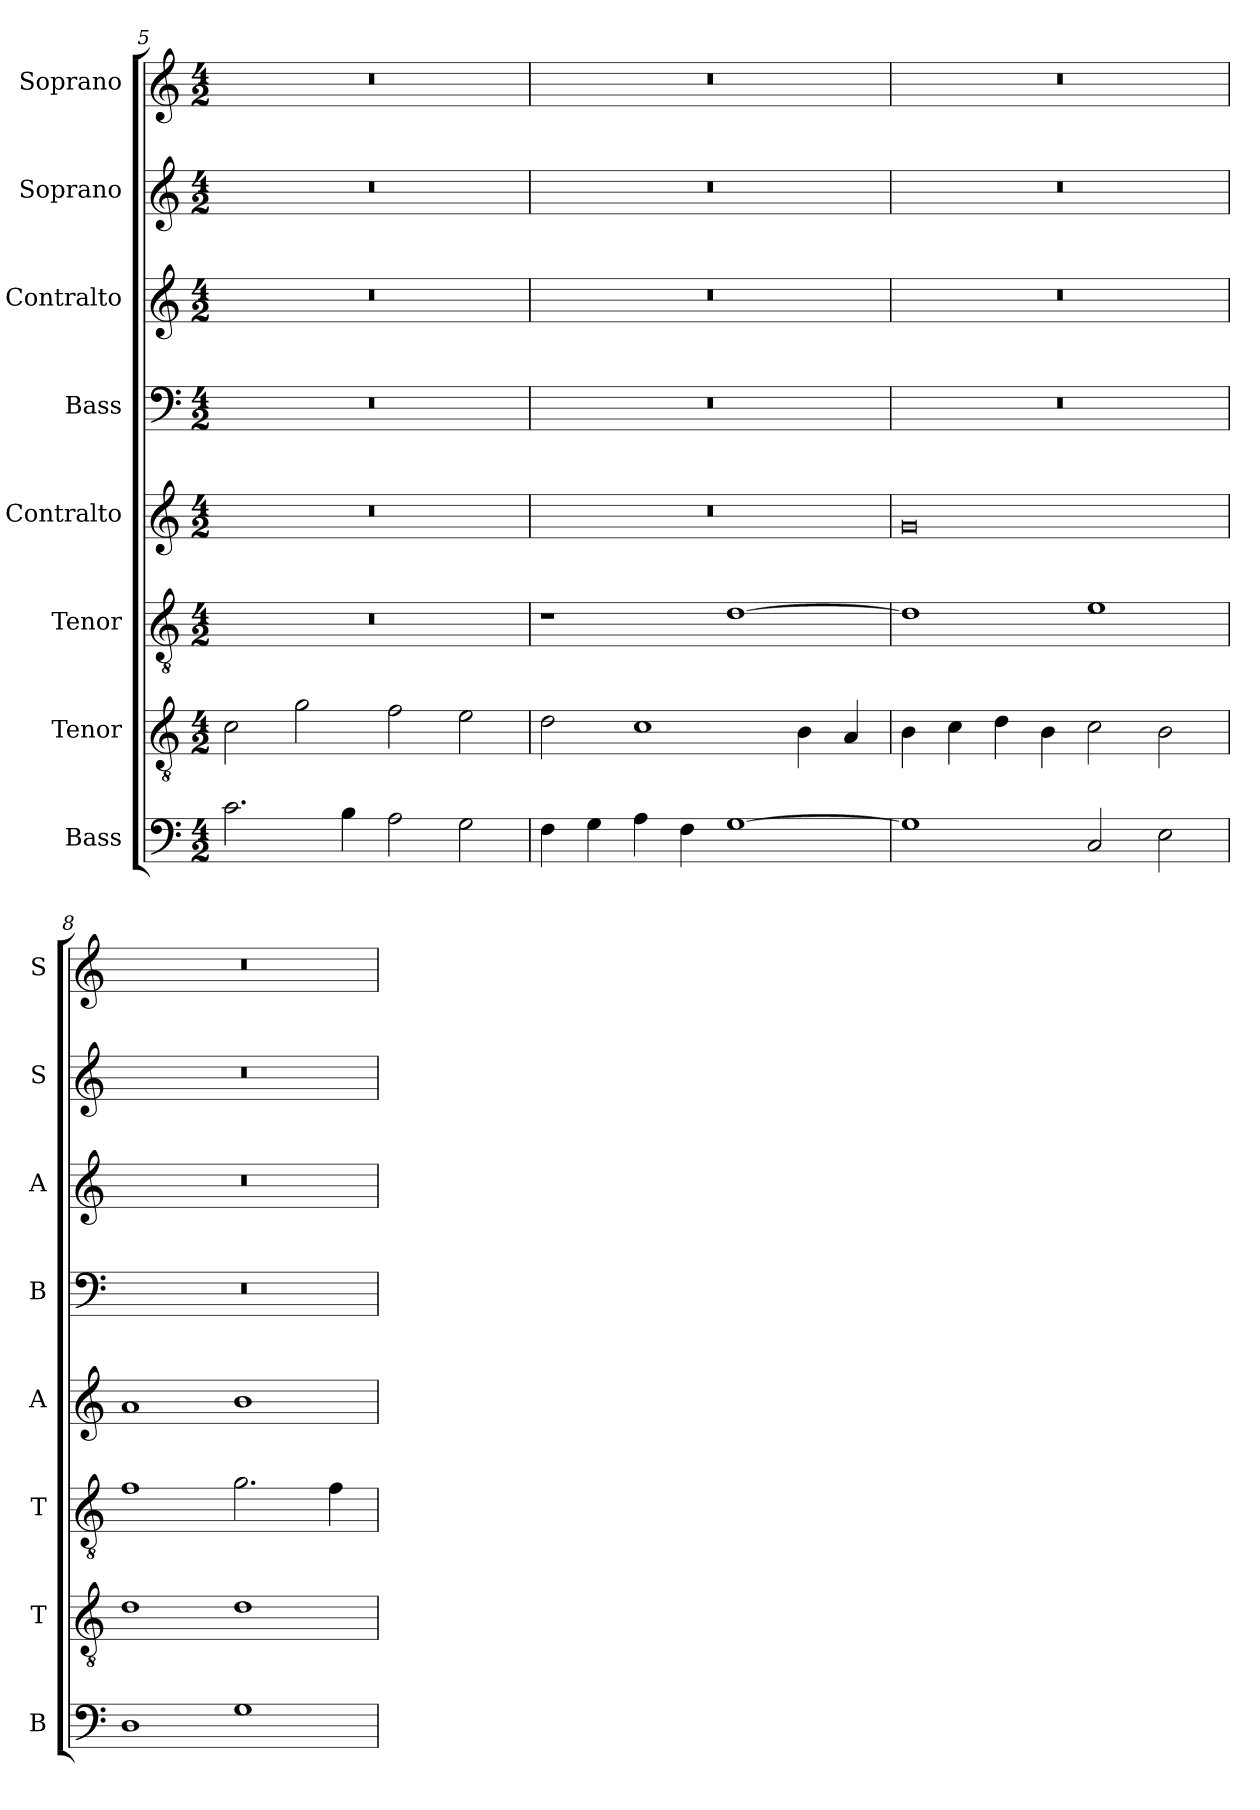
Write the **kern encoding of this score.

**kern	**kern	**kern	**kern	**kern	**kern	**kern	**kern
*part8	*part7	*part6	*part5	*part4	*part3	*part2	*part1
*staff8	*staff7	*staff6	*staff5	*staff4	*staff3	*staff2	*staff1
*I"Bass	*I"Tenor	*I"Tenor	*I"Contralto	*I"Bass	*I"Contralto	*I"Soprano	*I"Soprano
*I'B	*I'T	*I'T	*I'A	*I'B	*I'A	*I'S	*I'S
*clefF4	*clefGv2	*clefGv2	*clefG2	*clefF4	*clefG2	*clefG2	*clefG2
*k[]	*k[]	*k[]	*k[]	*k[]	*k[]	*k[]	*k[]
*G:mix	*G:mix	*G:mix	*G:mix	*G:mix	*G:mix	*G:mix	*G:mix
*M4/2	*M4/2	*M4/2	*M4/2	*M4/2	*M4/2	*M4/2	*M4/2
=5	=5	=5	=5	=5	=5	=5	=5
2.c	2c	0r	0r	0r	0r	0r	0r
.	2g	.	.	.	.	.	.
4B	.	.	.	.	.	.	.
2A	2f	.	.	.	.	.	.
2G	2e	.	.	.	.	.	.
=6	=6	=6	=6	=6	=6	=6	=6
4F	2d	1r	0r	0r	0r	0r	0r
4G	.	.	.	.	.	.	.
4A	1c	.	.	.	.	.	.
4F	.	.	.	.	.	.	.
[1G	.	[1d	.	.	.	.	.
.	4B	.	.	.	.	.	.
.	4A	.	.	.	.	.	.
=7	=7	=7	=7	=7	=7	=7	=7
1G]	4B	1d]	0g	0r	0r	0r	0r
.	4c	.	.	.	.	.	.
.	4d	.	.	.	.	.	.
.	4B	.	.	.	.	.	.
2C	2c	1e	.	.	.	.	.
2E	2B	.	.	.	.	.	.
=8	=8	=8	=8	=8	=8	=8	=8
1D	1d	1f	1a	0r	0r	0r	0r
1G	1d	2.g	1b	.	.	.	.
.	.	4f	.	.	.	.	.
=	=	=	=	=	=	=	=
*-	*-	*-	*-	*-	*-	*-	*-
